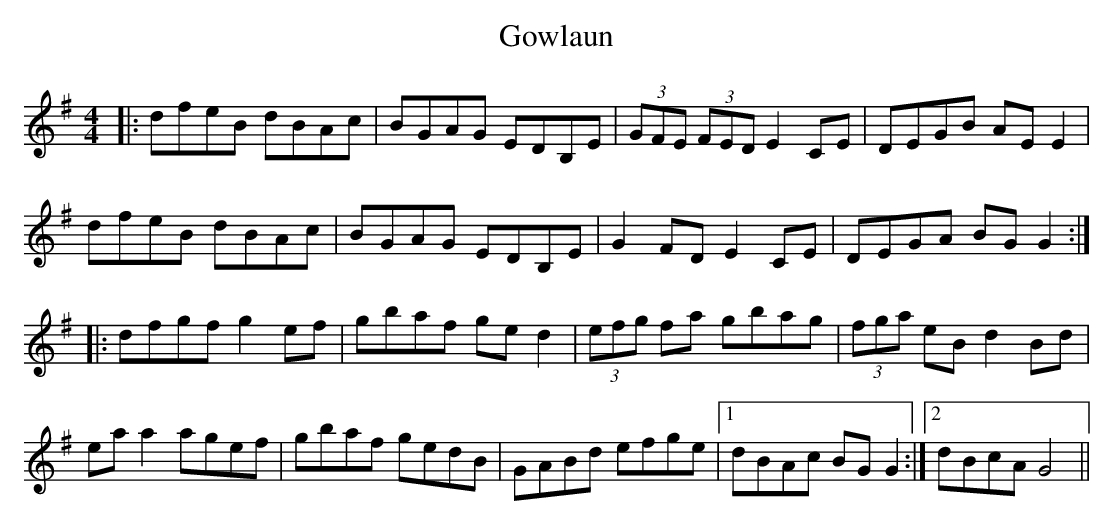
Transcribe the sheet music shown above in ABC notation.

X:1
T: Gowlaun
M: 4/4
L: 1/8
K: Gmaj
|: dfeB dBAc | BGAG EDB,E | (3GFE (3FED E2 CE | DEGB AE E2 |
dfeB dBAc | BGAG EDB,E | G2 FD E2CE | DEGA BG G2 :|
|: dfgf g2 ef | gbaf ge d2 | (3efg fa gbag | (3fga eB d2 Bd |
ea a2 agef | gbaf gedB | GABd efge |1 dBAc BGG2 :|2 dBcA G4 ||
